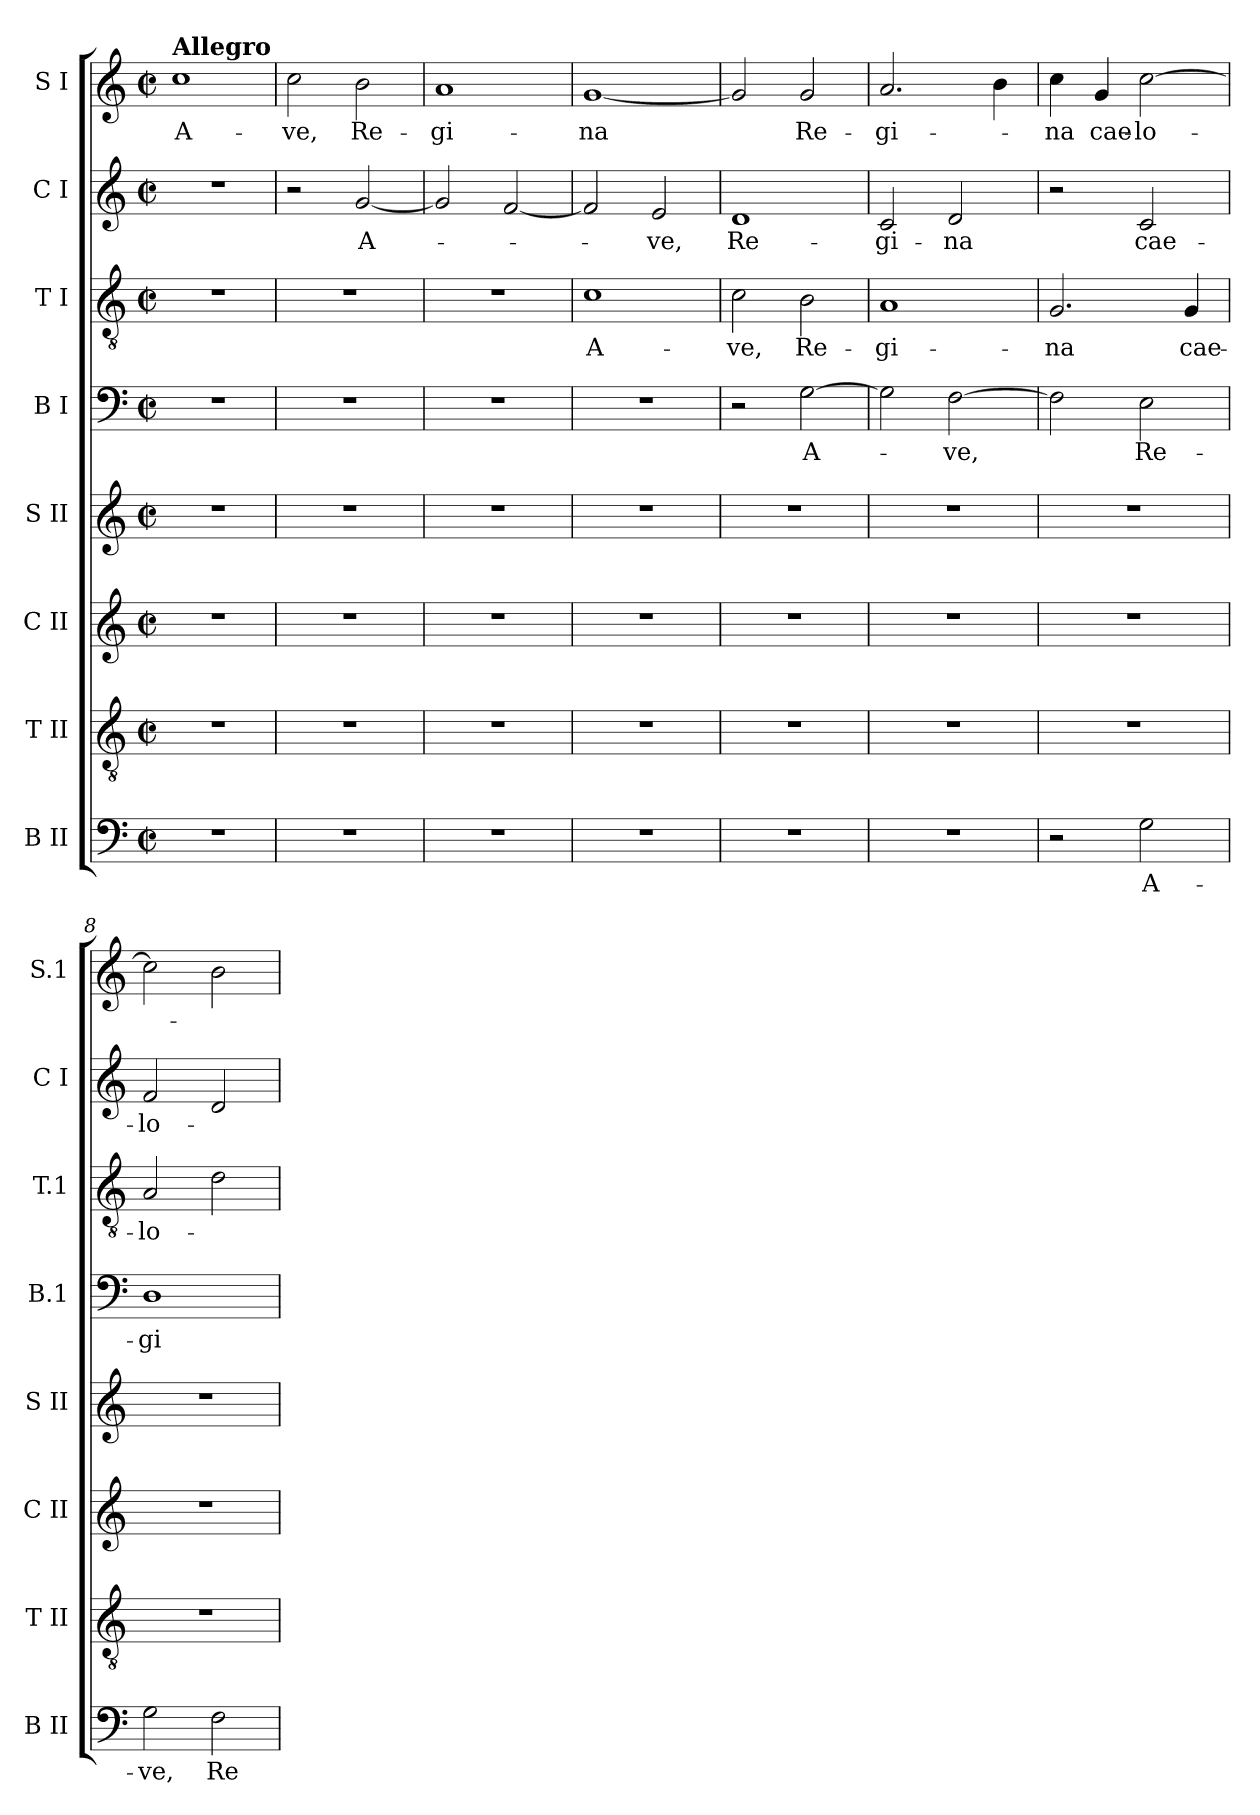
**kern	**text	**kern	**kern	**kern	**kern	**text	**kern	**text	**kern	**text	**kern	**text
*part8	*part8	*part7	*part6	*part5	*part4	*part4	*part3	*part3	*part2	*part2	*part1	*part1
*staff8	*staff8	*staff7	*staff6	*staff5	*staff4	*staff4	*staff3	*staff3	*staff2	*staff2	*staff1	*staff1
*I"B II	*	*I"T II	*I"C II	*I"S II	*I"B I	*	*I"T I	*	*I"C I	*	*I"S I	*
*I'B II	*	*I'T II	*I'C II	*I'S II	*I'B.1	*	*I'T.1	*	*I'C I	*	*I'S.1	*
*clefF4	*	*clefGv2	*clefG2	*clefG2	*clefF4	*	*clefGv2	*	*clefG2	*	*clefG2	*
*k[]	*	*k[]	*k[]	*k[]	*k[]	*	*k[]	*	*k[]	*	*k[]	*
*C:	*	*C:	*C:	*C:	*C:	*	*C:	*	*C:	*	*C:	*
*M2/2	*	*M2/2	*M2/2	*M2/2	*M2/2	*	*M2/2	*	*M2/2	*	*M2/2	*
*met(c|)	*	*met(c|)	*met(c|)	*met(c|)	*met(c|)	*	*met(c|)	*	*met(c|)	*	*met(c|)	*
=1	=1	=1	=1	=1	=1	=1	=1	=1	=1	=1	=1	=1
!	!	!	!	!	!	!	!	!	!	!	!LO:TX:a:B:t=Allegro	!
!	!	!	!	!	!	!	!	!	!	!	!	!LO:LY:b
1r	.	1r	1r	1r	1r	.	1r	.	1r	.	1cc	A-
=2	=2	=2	=2	=2	=2	=2	=2	=2	=2	=2	=2	=2
!	!	!	!	!	!	!	!	!	!	!	!	!LO:LY:b
1r	.	1r	1r	1r	1r	.	1r	.	2r	.	2cc\	-ve,
!	!	!	!	!	!	!	!	!	!	!LO:LY:b	!	!LO:LY:b
.	.	.	.	.	.	.	.	.	[2g/	A-	2b\	Re-
=3	=3	=3	=3	=3	=3	=3	=3	=3	=3	=3	=3	=3
!	!	!	!	!	!	!	!	!	!	!	!	!LO:LY:b
1r	.	1r	1r	1r	1r	.	1r	.	2g/]	.	1a	-gi-
.	.	.	.	.	.	.	.	.	[2f/	.	.	.
=4	=4	=4	=4	=4	=4	=4	=4	=4	=4	=4	=4	=4
!	!	!	!	!	!	!	!	!LO:LY:b	!	!	!	!LO:LY:b
1r	.	1r	1r	1r	1r	.	1c	A-	2f/]	.	[1g	-na
!	!	!	!	!	!	!	!	!	!	!LO:LY:b	!	!
.	.	.	.	.	.	.	.	.	2e/	-ve,	.	.
=5	=5	=5	=5	=5	=5	=5	=5	=5	=5	=5	=5	=5
!	!	!	!	!	!	!	!	!LO:LY:b	!	!LO:LY:b	!	!
1r	.	1r	1r	1r	2r	.	2c\	-ve,	1d	Re-	2g/]	.
!	!	!	!	!	!	!LO:LY:b	!	!LO:LY:b	!	!	!	!LO:LY:b
.	.	.	.	.	[2G\	A-	2B\	Re-	.	.	2g/	Re-
=6	=6	=6	=6	=6	=6	=6	=6	=6	=6	=6	=6	=6
!	!	!	!	!	!	!	!	!LO:LY:b	!	!LO:LY:b	!	!LO:LY:b
1r	.	1r	1r	1r	2G\]	.	1A	-gi-	2c/	-gi-	2.a/	-gi-
!	!	!	!	!	!	!LO:LY:b	!	!	!	!LO:LY:b	!	!
.	.	.	.	.	[2F\	-ve,	.	.	2d/	-na	.	.
.	.	.	.	.	.	.	.	.	.	.	4b\	.
=7	=7	=7	=7	=7	=7	=7	=7	=7	=7	=7	=7	=7
!	!	!	!	!	!	!	!	!LO:LY:b	!	!	!	!LO:LY:b
2r	.	1r	1r	1r	2F\]	.	2.G/	-na	2r	.	4cc\	-na
!	!	!	!	!	!	!	!	!	!	!	!	!LO:LY:b
.	.	.	.	.	.	.	.	.	.	.	4g/	cae-
!	!LO:LY:b	!	!	!	!	!LO:LY:b	!	!	!	!LO:LY:b	!	!LO:LY:b
2G\	A-	.	.	.	2E\	Re-	.	.	2c/	cae-	[2cc\	-lo-
!	!	!	!	!	!	!	!	!LO:LY:b	!	!	!	!
.	.	.	.	.	.	.	4G/	cae-	.	.	.	.
=8	=8	=8	=8	=8	=8	=8	=8	=8	=8	=8	=8	=8
!	!LO:LY:b	!	!	!	!	!LO:LY:b	!	!LO:LY:b	!	!LO:LY:b	!	!
2G\	-ve,	1r	1r	1r	1D	-gi-	2A/	-lo-	2f/	-lo-	2cc\]	.
!	!LO:LY:b	!	!	!	!	!	!	!	!	!	!	!
2F\	Re-	.	.	.	.	.	2d\	.	2d/	.	2b\	.
=	=	=	=	=	=	=	=	=	=	=	=	=
*-	*-	*-	*-	*-	*-	*-	*-	*-	*-	*-	*-	*-
